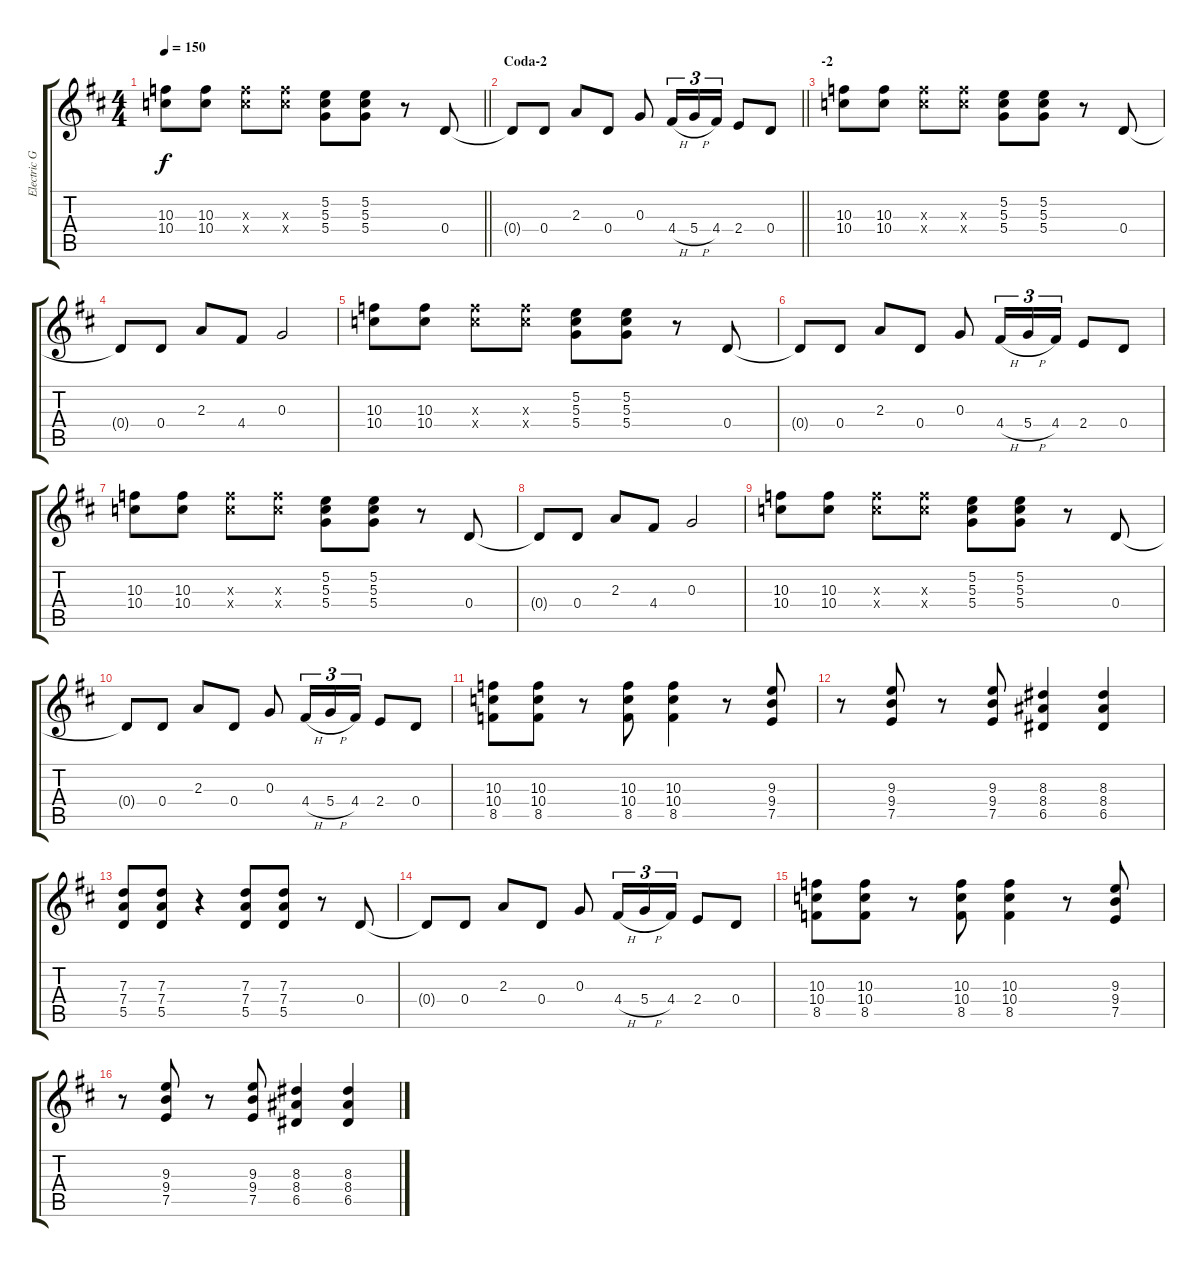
\track ("Electric Guitar" "Electric G") {instrument overdrivenguitar}
\staff {score tabs}
\tuning (E4 B3 G3 D3 A2 E2) {hide}
\ts (4 4)
\tempo 150
\clef g2
\barLineRight lightlight
\ks d
(10.3 10.4).8{dy f} (10.3 10.4).8 (10.3{x} 10.4{x}).8 (10.3{x} 10.4{x}).8 (5.2 5.3 5.4).8 (5.2 5.3 5.4).8 r.8 0.4.8 |
\section ("" "Coda-2")
\barLineRight lightlight
0.4{t}.8 0.4.8 2.3.8 0.4.8 0.3.8 4.4{h}.16{tu (3 2)} 5.4{h}.16{tu (3 2)} 4.4.16{tu (3 2)} 2.4.8 0.4.8 |
\section ("" "-2")
(10.3 10.4).8 (10.3 10.4).8 (10.3{x} 10.4{x}).8 (10.3{x} 10.4{x}).8 (5.2 5.3 5.4).8 (5.2 5.3 5.4).8 r.8 0.4.8 |
0.4{t}.8 0.4.8 2.3.8 4.4.8 0.3.2 |
(10.3 10.4).8 (10.3 10.4).8 (10.3{x} 10.4{x}).8 (10.3{x} 10.4{x}).8 (5.2 5.3 5.4).8 (5.2 5.3 5.4).8 r.8 0.4.8 |
0.4{t}.8 0.4.8 2.3.8 0.4.8 0.3.8 4.4{h}.16{tu (3 2)} 5.4{h}.16{tu (3 2)} 4.4.16{tu (3 2)} 2.4.8 0.4.8 |
(10.3 10.4).8 (10.3 10.4).8 (10.3{x} 10.4{x}).8 (10.3{x} 10.4{x}).8 (5.2 5.3 5.4).8 (5.2 5.3 5.4).8 r.8 0.4.8 |
0.4{t}.8 0.4.8 2.3.8 4.4.8 0.3.2 |
(10.3 10.4).8 (10.3 10.4).8 (10.3{x} 10.4{x}).8 (10.3{x} 10.4{x}).8 (5.2 5.3 5.4).8 (5.2 5.3 5.4).8 r.8 0.4.8 |
0.4{t}.8 0.4.8 2.3.8 0.4.8 0.3.8 4.4{h}.16{tu (3 2)} 5.4{h}.16{tu (3 2)} 4.4.16{tu (3 2)} 2.4.8 0.4.8 |
(10.3 10.4 8.5).8 (10.3 10.4 8.5).8 r.8 (10.3 10.4 8.5).8 (10.3 10.4 8.5).4 r.8 (9.3 9.4 7.5).8 |
r.8 (9.3 9.4 7.5).8 r.8 (9.3 9.4 7.5).8 (8.3 8.4 6.5).4 (8.3 8.4 6.5).4 |
(7.3 7.4 5.5).8 (7.3 7.4 5.5).8 r.4 (7.3 7.4 5.5).8 (7.3 7.4 5.5).8 r.8 0.4.8 |
0.4{t}.8 0.4.8 2.3.8 0.4.8 0.3.8 4.4{h}.16{tu (3 2)} 5.4{h}.16{tu (3 2)} 4.4.16{tu (3 2)} 2.4.8 0.4.8 |
(10.3 10.4 8.5).8 (10.3 10.4 8.5).8 r.8 (10.3 10.4 8.5).8 (10.3 10.4 8.5).4 r.8 (9.3 9.4 7.5).8 |
r.8 (9.3 9.4 7.5).8 r.8 (9.3 9.4 7.5).8 (8.3 8.4 6.5).4 (8.3 8.4 6.5).4
